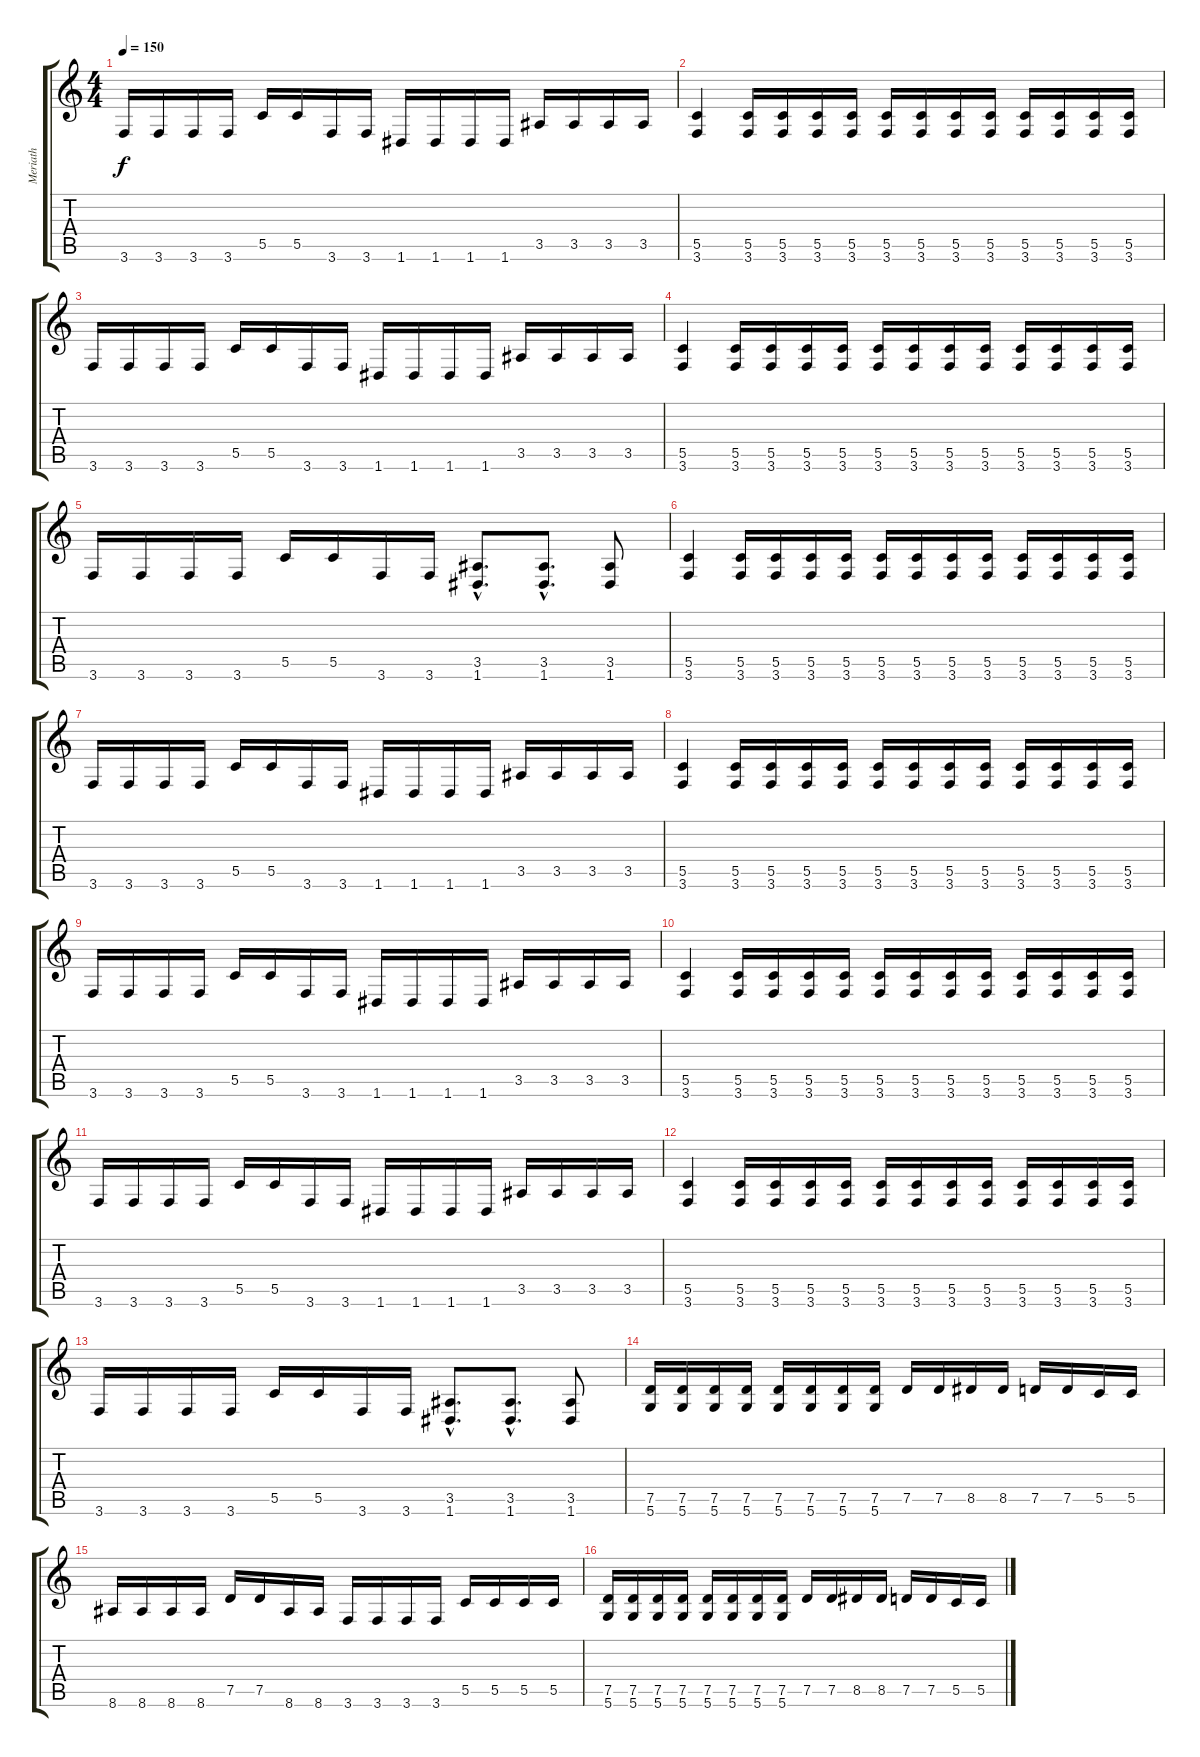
\track ("Meriath" "Meriath") {instrument distortionguitar}
\staff {score tabs}
\tuning (D4 A3 F3 C3 G2 D2) {hide}
\ts (4 4)
\tempo 150
\clef g2
\ks c
3.6.16{dy f} 3.6.16 3.6.16 3.6.16 5.5.16 5.5.16 3.6.16 3.6.16 1.6.16 1.6.16 1.6.16 1.6.16 3.5.16 3.5.16 3.5.16 3.5.16 |
(5.5 3.6).4 (5.5 3.6).16 (5.5 3.6).16 (5.5 3.6).16 (5.5 3.6).16 (5.5 3.6).16 (5.5 3.6).16 (5.5 3.6).16 (5.5 3.6).16 (5.5 3.6).16 (5.5 3.6).16 (5.5 3.6).16 (5.5 3.6).16 |
3.6.16 3.6.16 3.6.16 3.6.16 5.5.16 5.5.16 3.6.16 3.6.16 1.6.16 1.6.16 1.6.16 1.6.16 3.5.16 3.5.16 3.5.16 3.5.16 |
(5.5 3.6).4 (5.5 3.6).16 (5.5 3.6).16 (5.5 3.6).16 (5.5 3.6).16 (5.5 3.6).16 (5.5 3.6).16 (5.5 3.6).16 (5.5 3.6).16 (5.5 3.6).16 (5.5 3.6).16 (5.5 3.6).16 (5.5 3.6).16 |
3.6.16 3.6.16 3.6.16 3.6.16 5.5.16 5.5.16 3.6.16 3.6.16 (3.5{hac} 1.6{hac}).8{d} (3.5{hac} 1.6{hac}).8{d} (3.5 1.6).8 |
(5.5 3.6).4 (5.5 3.6).16 (5.5 3.6).16 (5.5 3.6).16 (5.5 3.6).16 (5.5 3.6).16 (5.5 3.6).16 (5.5 3.6).16 (5.5 3.6).16 (5.5 3.6).16 (5.5 3.6).16 (5.5 3.6).16 (5.5 3.6).16 |
3.6.16 3.6.16 3.6.16 3.6.16 5.5.16 5.5.16 3.6.16 3.6.16 1.6.16 1.6.16 1.6.16 1.6.16 3.5.16 3.5.16 3.5.16 3.5.16 |
(5.5 3.6).4 (5.5 3.6).16 (5.5 3.6).16 (5.5 3.6).16 (5.5 3.6).16 (5.5 3.6).16 (5.5 3.6).16 (5.5 3.6).16 (5.5 3.6).16 (5.5 3.6).16 (5.5 3.6).16 (5.5 3.6).16 (5.5 3.6).16 |
3.6.16 3.6.16 3.6.16 3.6.16 5.5.16 5.5.16 3.6.16 3.6.16 1.6.16 1.6.16 1.6.16 1.6.16 3.5.16 3.5.16 3.5.16 3.5.16 |
(5.5 3.6).4 (5.5 3.6).16 (5.5 3.6).16 (5.5 3.6).16 (5.5 3.6).16 (5.5 3.6).16 (5.5 3.6).16 (5.5 3.6).16 (5.5 3.6).16 (5.5 3.6).16 (5.5 3.6).16 (5.5 3.6).16 (5.5 3.6).16 |
3.6.16 3.6.16 3.6.16 3.6.16 5.5.16 5.5.16 3.6.16 3.6.16 1.6.16 1.6.16 1.6.16 1.6.16 3.5.16 3.5.16 3.5.16 3.5.16 |
(5.5 3.6).4 (5.5 3.6).16 (5.5 3.6).16 (5.5 3.6).16 (5.5 3.6).16 (5.5 3.6).16 (5.5 3.6).16 (5.5 3.6).16 (5.5 3.6).16 (5.5 3.6).16 (5.5 3.6).16 (5.5 3.6).16 (5.5 3.6).16 |
3.6.16 3.6.16 3.6.16 3.6.16 5.5.16 5.5.16 3.6.16 3.6.16 (3.5{hac} 1.6{hac}).8{d} (3.5{hac} 1.6{hac}).8{d} (3.5 1.6).8 |
(7.5 5.6).16 (7.5 5.6).16 (7.5 5.6).16 (7.5 5.6).16 (7.5 5.6).16 (7.5 5.6).16 (7.5 5.6).16 (7.5 5.6).16 7.5.16 7.5.16 8.5.16 8.5.16 7.5.16 7.5.16 5.5.16 5.5.16 |
8.6.16 8.6.16 8.6.16 8.6.16 7.5.16 7.5.16 8.6.16 8.6.16 3.6.16 3.6.16 3.6.16 3.6.16 5.5.16 5.5.16 5.5.16 5.5.16 |
(7.5 5.6).16 (7.5 5.6).16 (7.5 5.6).16 (7.5 5.6).16 (7.5 5.6).16 (7.5 5.6).16 (7.5 5.6).16 (7.5 5.6).16 7.5.16 7.5.16 8.5.16 8.5.16 7.5.16 7.5.16 5.5.16 5.5.16
